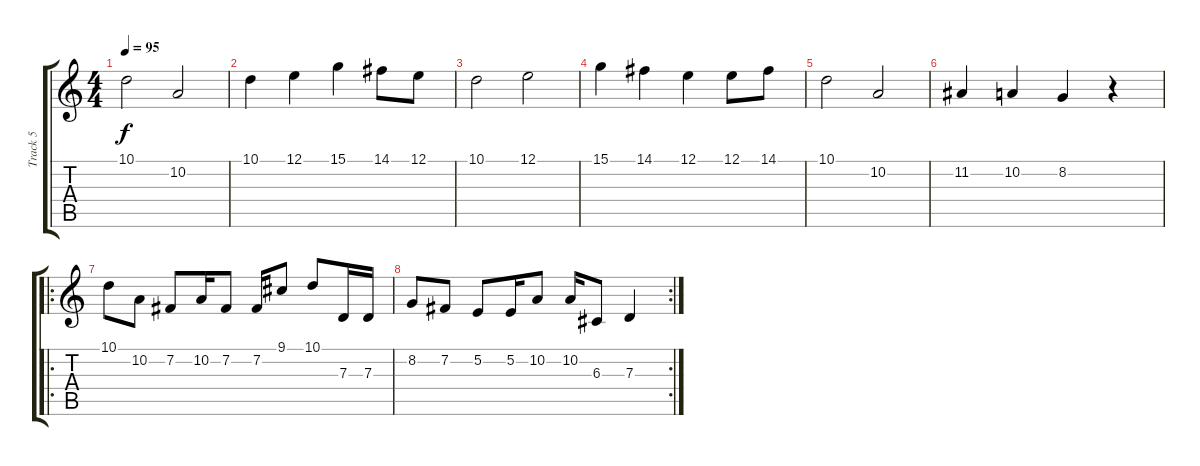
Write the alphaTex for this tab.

\track ("Track 5" "Track 5") {instrument lead1square}
\staff {score tabs}
\tuning (E4 B3 G3 D3 A2 E2) {hide}
\ts (4 4)
\tempo 95
\clef g2
\ks c
10.1.2{dy f} 10.2.2 |
10.1.4 12.1.4 15.1.4 14.1.8 12.1.8 |
10.1.2 12.1.2 |
15.1.4 14.1.4 12.1.4 12.1.8 14.1.8 |
10.1.2 10.2.2 |
11.2.4 10.2.4 8.2.4 r.4 |
\ro
10.1.8{volume 13 instrument lead2sawtooth} 10.2.8 7.2.8 10.2.16 7.2.8 7.2.16 9.1.8 10.1.8 7.3.16 7.3.16 |
\rc 2
8.2.8 7.2.8 5.2.8 5.2.16 10.2.8 10.2.16 6.3.8 7.3.4
